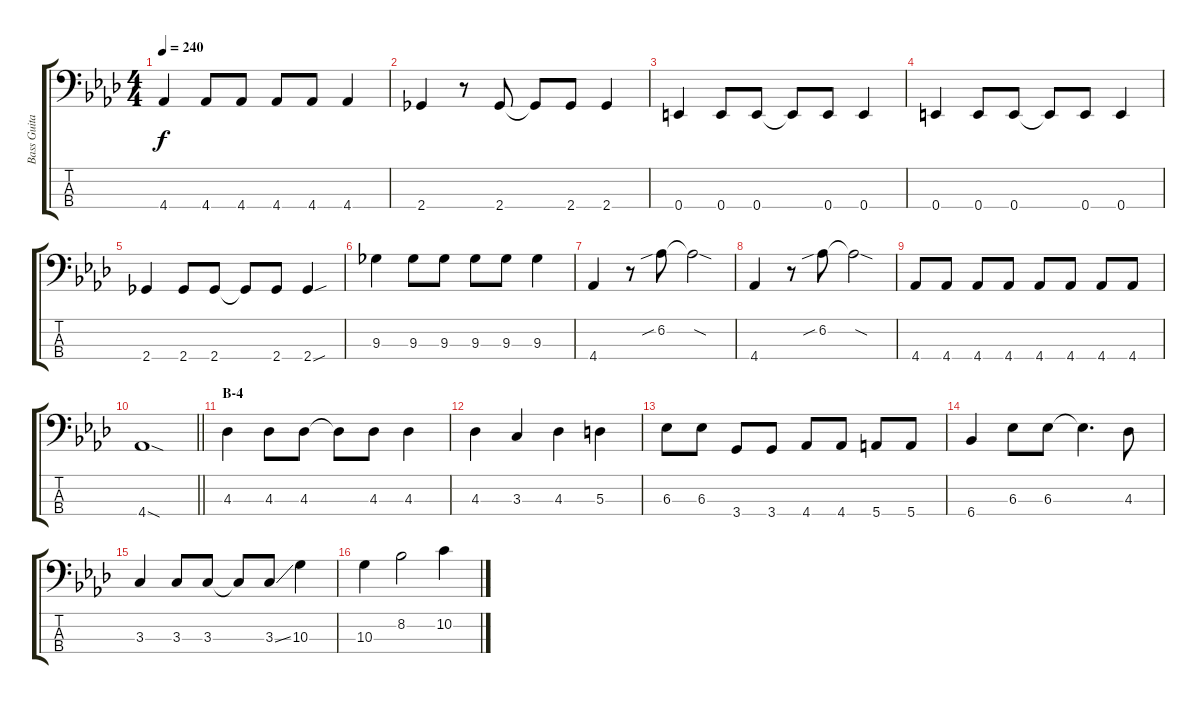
\track ("Bass Guitar [Mio]" "Bass Guita") {instrument electricbassfinger}
\staff {score tabs}
\tuning (G2 D2 A1 E1) {hide}
\ts (4 4)
\tempo 240
\clef f4
\ks ab
4.4.4{dy f} 4.4.8 4.4.8 4.4.8 4.4.8 4.4.4 |
2.4.4 r.8 2.4.8 2.4{t}.8 2.4.8 2.4.4 |
0.4.4 0.4.8 0.4.8 0.4{t}.8 0.4.8 0.4.4 |
0.4.4 0.4.8 0.4.8 0.4{t}.8 0.4.8 0.4.4 |
2.4.4 2.4.8 2.4.8 2.4{t}.8 2.4.8 2.4{sou}.4 |
9.3.4 9.3.8 9.3.8 9.3.8 9.3.8 9.3.4 |
4.4.4 r.8 6.2{sib}.8 6.2{sod t}.2 |
4.4.4 r.8 6.2{sib}.8 6.2{sod t}.2 |
4.4.8 4.4.8 4.4.8 4.4.8 4.4.8 4.4.8 4.4.8 4.4.8 |
\barLineRight lightlight
4.4{sod}.1 |
\section ("" "B-4")
4.3.4 4.3.8 4.3.8 4.3{t}.8 4.3.8 4.3.4 |
4.3.4 3.3.4 4.3.4 5.3.4 |
6.3.8 6.3.8 3.4.8 3.4.8 4.4.8 4.4.8 5.4.8 5.4.8 |
6.4.4 6.3.8 6.3.8 6.3{t}.4{d} 4.3.8 |
3.3.4 3.3.8 3.3.8 3.3{t}.8 3.3{ss}.8 10.3.4 |
10.3.4 8.2.2 10.2.4
